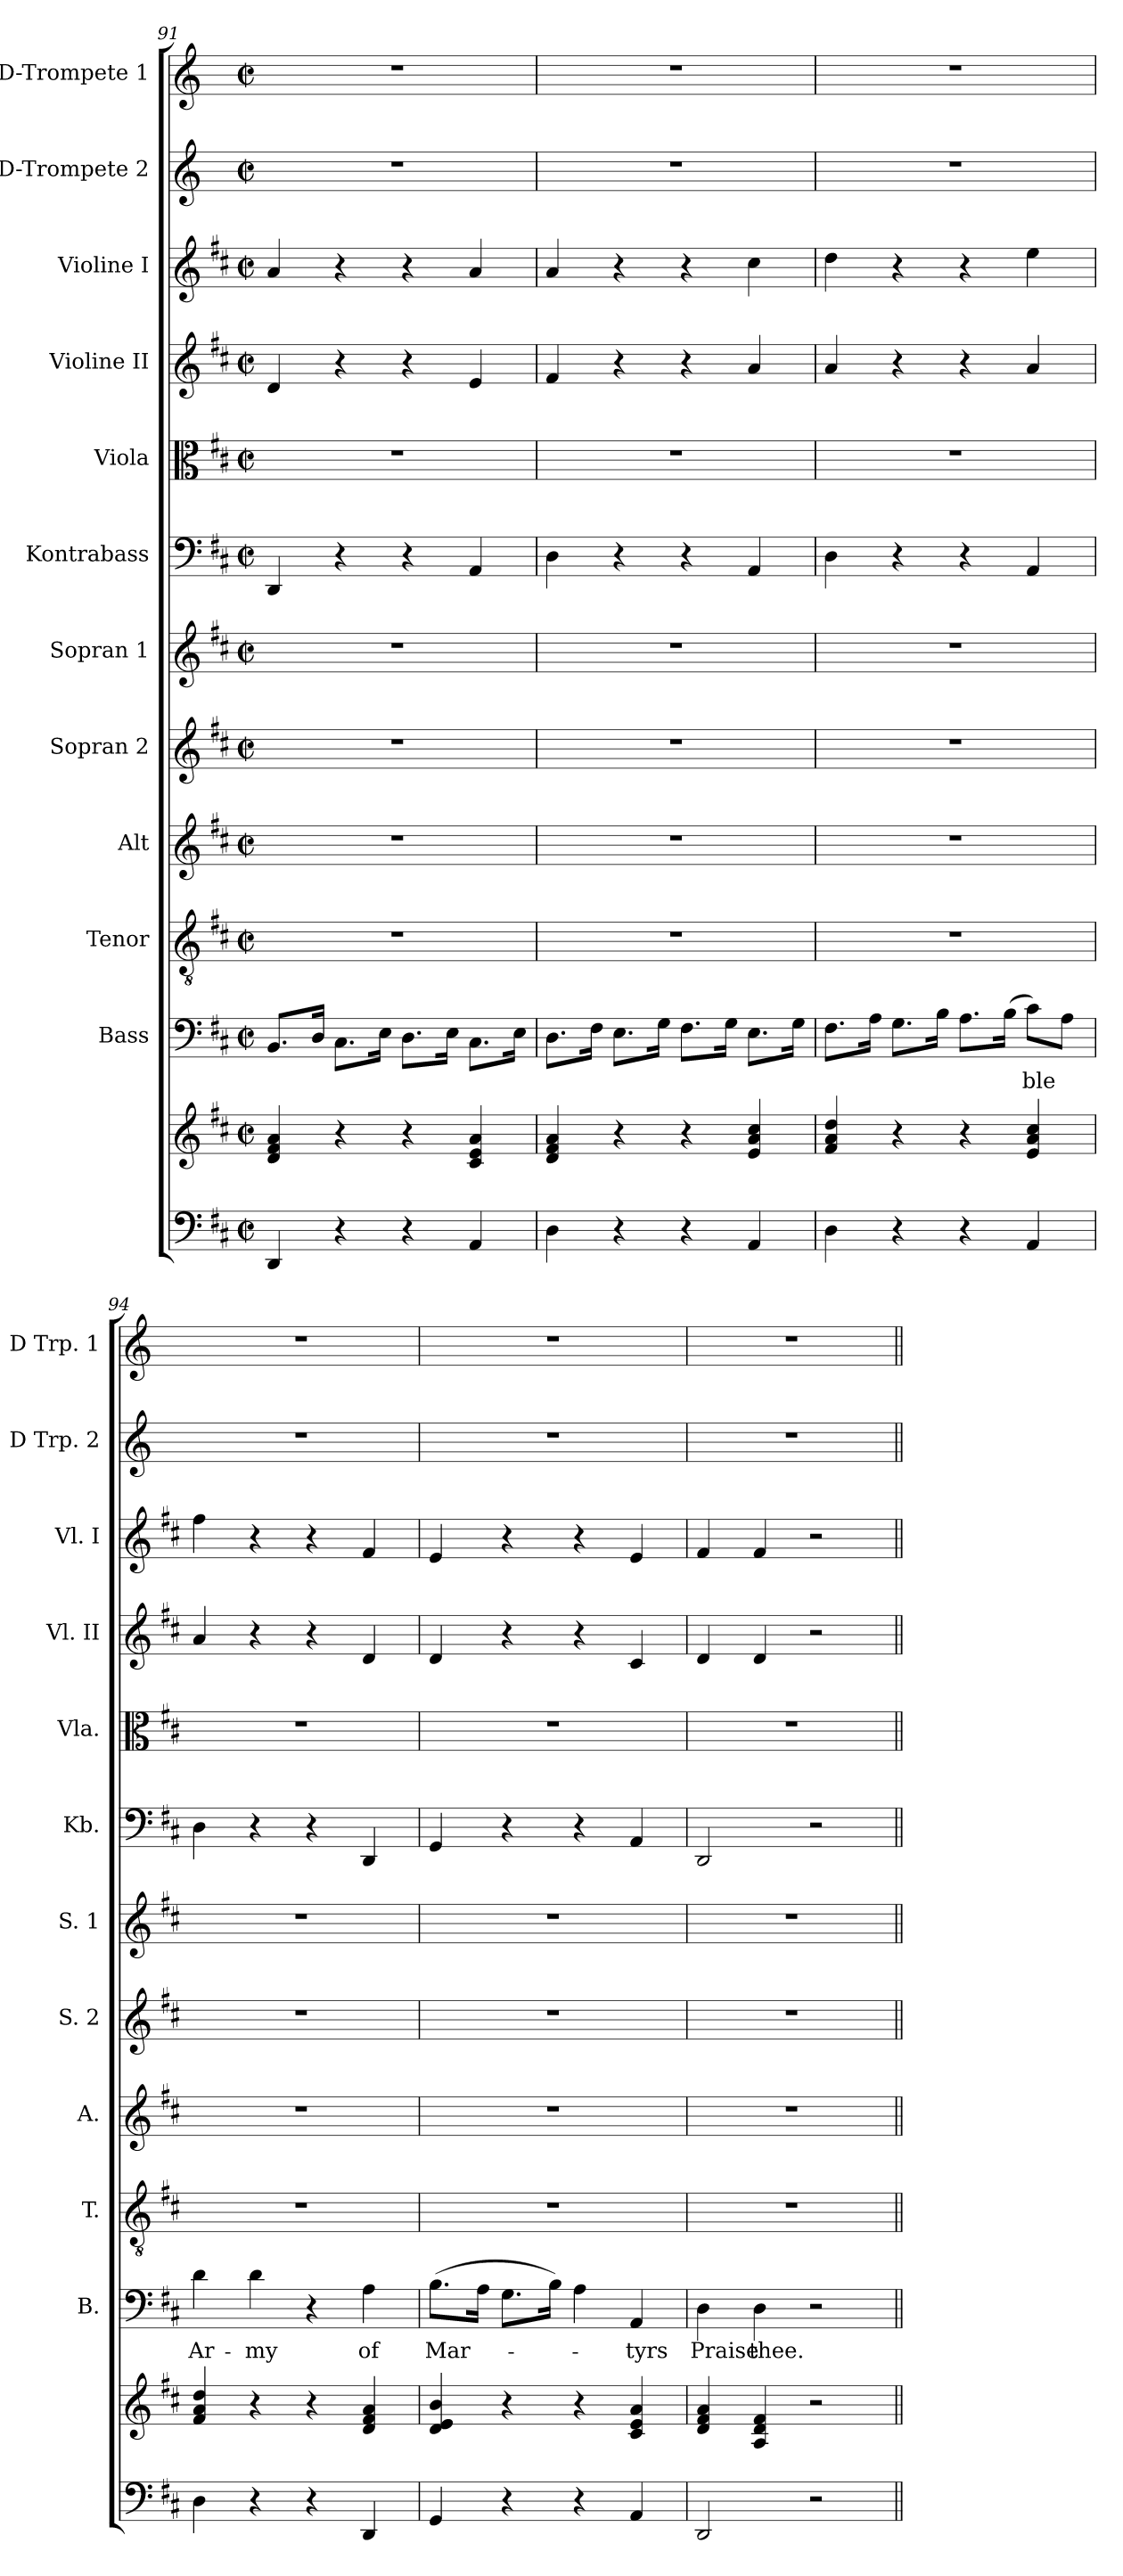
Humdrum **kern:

**kern	**kern	**kern	**text	**kern	**kern	**kern	**kern	**kern	**kern	**kern	**kern	**kern	**kern
*part12	*part12	*part11	*part11	*part10	*part9	*part8	*part7	*part6	*part5	*part4	*part3	*part2	*part1
*staff13	*staff12	*staff11	*staff11	*staff10	*staff9	*staff8	*staff7	*staff6	*staff5	*staff4	*staff3	*staff2	*staff1
*	*	*I"Bass	*	*I"Tenor	*I"Alt	*I"Sopran 2	*I"Sopran 1	*I"Kontrabass	*I"Viola	*I"Violine II	*I"Violine I	*I"D-Trompete 2	*I"D-Trompete 1
*	*	*I'B.	*	*I'T.	*I'A.	*I'S. 2	*I'S. 1	*I'Kb.	*I'Vla.	*I'Vl. II	*I'Vl. I	*I'D Trp. 2	*I'D Trp. 1
!!LO:PB:g=z
*clefF4	*clefG2	*clefF4	*	*clefGv2	*clefG2	*clefG2	*clefG2	*clefF4	*clefC3	*clefG2	*clefG2	*clefG2	*clefG2
*	*	*	*	*	*	*	*	*ITrd7c12	*	*	*	*ITrd-1c-2	*ITrd-1c-2
*k[f#c#]	*k[f#c#]	*k[f#c#]	*	*k[f#c#]	*k[f#c#]	*k[f#c#]	*k[f#c#]	*k[f#c#]	*k[f#c#]	*k[f#c#]	*k[f#c#]	*k[f#c#]	*k[f#c#]
*D:	*D:	*D:	*	*D:	*D:	*D:	*D:	*D:	*D:	*D:	*D:	*D:	*D:
*M2/2	*M2/2	*M2/2	*	*M2/2	*M2/2	*M2/2	*M2/2	*M2/2	*M2/2	*M2/2	*M2/2	*M2/2	*M2/2
*met(c|)	*met(c|)	*met(c|)	*	*met(c|)	*met(c|)	*met(c|)	*met(c|)	*met(c|)	*met(c|)	*met(c|)	*met(c|)	*met(c|)	*met(c|)
=91	=91	=91	=91	=91	=91	=91	=91	=91	=91	=91	=91	=91	=91
4DD/	4d/ 4f#/ 4a/	8.BB/L	.	1r	1r	1r	1r	4DDD/	1r	4d/	4a/	1r	1r
.	.	16D/Jk	.	.	.	.	.	.	.	.	.	.	.
4r	4r	8.C#\L	.	.	.	.	.	4r	.	4r	4r	.	.
.	.	16E\Jk	.	.	.	.	.	.	.	.	.	.	.
4r	4r	8.D\L	.	.	.	.	.	4r	.	4r	4r	.	.
.	.	16E\Jk	.	.	.	.	.	.	.	.	.	.	.
4AA/	4c#/ 4e/ 4a/	8.C#\L	.	.	.	.	.	4AAA/	.	4e/	4a/	.	.
.	.	16E\Jk	.	.	.	.	.	.	.	.	.	.	.
=92	=92	=92	=92	=92	=92	=92	=92	=92	=92	=92	=92	=92	=92
4D\	4d/ 4f#/ 4a/	8.D\L	.	1r	1r	1r	1r	4DD\	1r	4f#/	4a/	1r	1r
.	.	16F#\Jk	.	.	.	.	.	.	.	.	.	.	.
4r	4r	8.E\L	.	.	.	.	.	4r	.	4r	4r	.	.
.	.	16G\Jk	.	.	.	.	.	.	.	.	.	.	.
4r	4r	8.F#\L	.	.	.	.	.	4r	.	4r	4r	.	.
.	.	16G\Jk	.	.	.	.	.	.	.	.	.	.	.
4AA/	4e/ 4a/ 4cc#/	8.E\L	.	.	.	.	.	4AAA/	.	4a/	4cc#\	.	.
.	.	16G\Jk	.	.	.	.	.	.	.	.	.	.	.
=93	=93	=93	=93	=93	=93	=93	=93	=93	=93	=93	=93	=93	=93
4D\	4f#/ 4a/ 4dd/	8.F#\L	.	1r	1r	1r	1r	4DD\	1r	4a/	4dd\	1r	1r
.	.	16A\Jk	.	.	.	.	.	.	.	.	.	.	.
4r	4r	8.G\L	.	.	.	.	.	4r	.	4r	4r	.	.
.	.	16B\Jk	.	.	.	.	.	.	.	.	.	.	.
4r	4r	8.A\L	.	.	.	.	.	4r	.	4r	4r	.	.
.	.	(>16B\Jk	.	.	.	.	.	.	.	.	.	.	.
!	!	!	!LO:LY:b	!	!	!	!	!	!	!	!	!	!
4AA/	4e/ 4a/ 4cc#/	8c#\L)	-ble	.	.	.	.	4AAA/	.	4a/	4ee\	.	.
.	.	8A\J	.	.	.	.	.	.	.	.	.	.	.
=94	=94	=94	=94	=94	=94	=94	=94	=94	=94	=94	=94	=94	=94
!	!	!	!LO:LY:b	!	!	!	!	!	!	!	!	!	!
4D\	4f#/ 4a/ 4dd/	4d\	Ar-	1r	1r	1r	1r	4DD\	1r	4a/	4ff#\	1r	1r
!	!	!	!LO:LY:b	!	!	!	!	!	!	!	!	!	!
4r	4r	4d\	-my	.	.	.	.	4r	.	4r	4r	.	.
4r	4r	4r	.	.	.	.	.	4r	.	4r	4r	.	.
!	!	!	!LO:LY:b	!	!	!	!	!	!	!	!	!	!
4DD/	4d/ 4f#/ 4a/	4A\	of	.	.	.	.	4DDD/	.	4d/	4f#/	.	.
=95	=95	=95	=95	=95	=95	=95	=95	=95	=95	=95	=95	=95	=95
!	!	!	!LO:LY:b	!	!	!	!	!	!	!	!	!	!
4GG/	4d/ 4e/ 4b/	(>8.B\L	Mar-	1r	1r	1r	1r	4GGG/	1r	4d/	4e/	1r	1r
.	.	16A\Jk	.	.	.	.	.	.	.	.	.	.	.
4r	4r	8.G\L	.	.	.	.	.	4r	.	4r	4r	.	.
.	.	16B\Jk)	.	.	.	.	.	.	.	.	.	.	.
4r	4r	4A\	.	.	.	.	.	4r	.	4r	4r	.	.
!	!	!	!LO:LY:b	!	!	!	!	!	!	!	!	!	!
4AA/	4c#/ 4e/ 4a/	4AA/	-tyrs	.	.	.	.	4AAA/	.	4c#/	4e/	.	.
=96	=96	=96	=96	=96	=96	=96	=96	=96	=96	=96	=96	=96	=96
!	!	!	!LO:LY:b	!	!	!	!	!	!	!	!	!	!
2DD/	4d/ 4f#/ 4a/	4D\	Praise	1r	1r	1r	1r	2DDD/	1r	4d/	4f#/	1r	1r
!	!	!	!LO:LY:b	!	!	!	!	!	!	!	!	!	!
.	4A/ 4d/ 4f#/	4D\	thee.	.	.	.	.	.	.	4d/	4f#/	.	.
2r	2r	2r	.	.	.	.	.	2r	.	2r	2r	.	.
=||	=||	=||	=||	=||	=||	=||	=||	=||	=||	=||	=||	=||	=||
*-	*-	*-	*-	*-	*-	*-	*-	*-	*-	*-	*-	*-	*-
